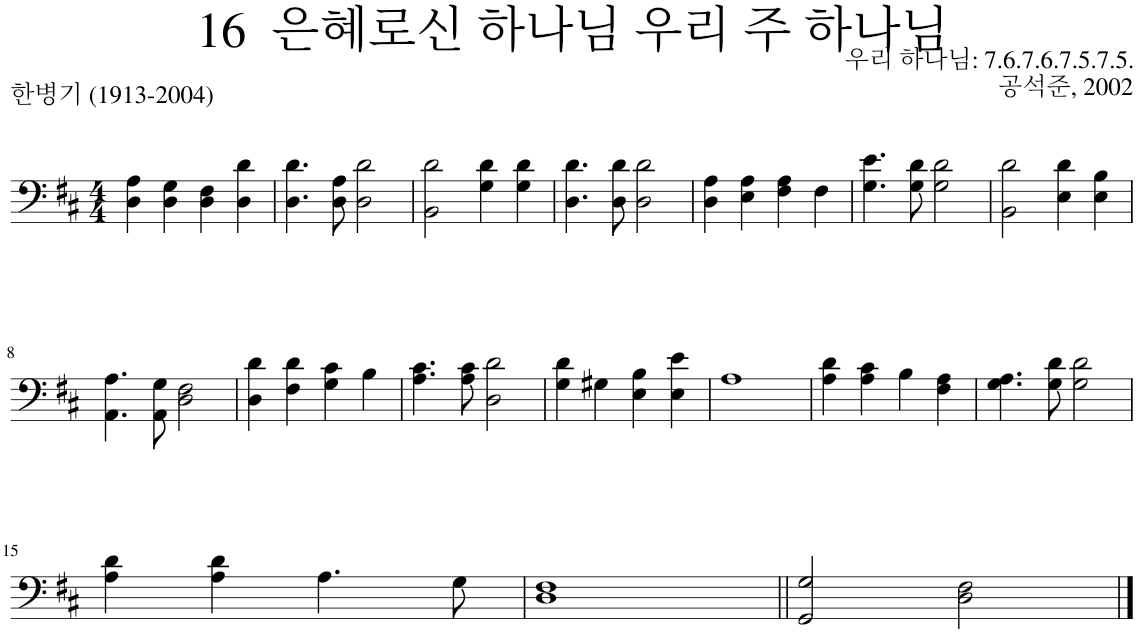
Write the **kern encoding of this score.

**kern
*part1
*staff1
*I"Piano
*I'Pno.
*clefF4
*k[f#c#]
*M4/4
=1
4D\ 4A\
4D\ 4G\
4D\ 4F#\
4D\ 4d\
=2
4.D\ 4.d\
8D\ 8A\
2D\ 2d\
=3
2BB\ 2d\
4G\ 4d\
4G\ 4d\
=4
4.D\ 4.d\
8D\ 8d\
2D\ 2d\
=5
4D\ 4A\
4E\ 4A\
4F#\ 4A\
4F#\
=6
4.G\ 4.e\
8G\ 8d\
2G\ 2d\
=7
2BB\ 2d\
4E\ 4d\
4E\ 4B\
!!LO:LB:g=z
=8
4.AA\ 4.A\
8AA\ 8G\
2D\ 2F#\
=9
4D\ 4d\
4F#\ 4d\
4G\ 4c#\
4B\
=10
4.A\ 4.c#\
8A\ 8c#\
2D\ 2d\
=11
4G\ 4d\
4G#X\
4E\ 4B\
4E\ 4e\
=12
1A
=13
4A\ 4d\
4A\ 4c#\
4B\
4F#\ 4A\
=14
4.G\ 4.A\
8G\ 8d\
2G\ 2d\
!!LO:LB:g=z
=15
4A\ 4d\
4A\ 4d\
4.A\
8G\
=16
1D 1F#
=17||
2GG/ 2G/
2D\ 2F#\
==
*-
